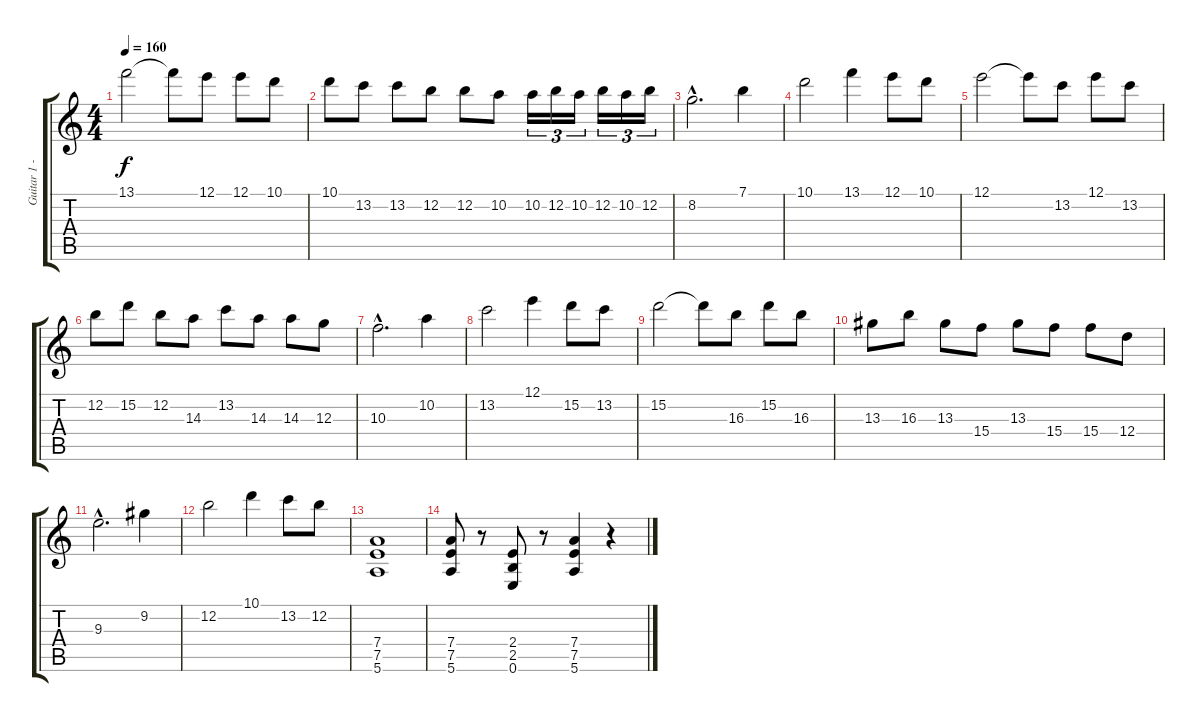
\track ("Guitar 1 - BG" "Guitar 1 -") {instrument distortionguitar}
\staff {score tabs}
\tuning (E4 B3 G3 D3 A2 E2) {hide}
\ts (4 4)
\tempo 160
\clef g2
\ks c
13.1.2{dy f} 13.1{t}.8 12.1.8 12.1.8 10.1.8 |
10.1.8 13.2.8 13.2.8 12.2.8 12.2.8 10.2.8 10.2.16{tu (3 2)} 12.2.16{tu (3 2)} 10.2.16{tu (3 2)} 12.2.16{tu (3 2)} 10.2.16{tu (3 2)} 12.2.16{tu (3 2)} |
8.2{hac}.2{d} 7.1.4 |
10.1.2 13.1.4 12.1.8 10.1.8 |
12.1.2 12.1{t}.8 13.2.8 12.1.8 13.2.8 |
12.2.8 15.2.8 12.2.8 14.3.8 13.2.8 14.3.8 14.3.8 12.3.8 |
10.3{hac}.2{d} 10.2.4 |
13.2.2 12.1.4 15.2.8 13.2.8 |
15.2.2 15.2{t}.8 16.3.8 15.2.8 16.3.8 |
13.3.8 16.3.8 13.3.8 15.4.8 13.3.8 15.4.8 15.4.8 12.4.8 |
9.3{hac}.2{d} 9.2.4 |
12.2.2 10.1.4 13.2.8 12.2.8 |
(7.4 7.5 5.6).1 |
(7.4 7.5 5.6).8 r.8 (2.4 2.5 0.6).8 r.8 (7.4 7.5 5.6).4 r.4
